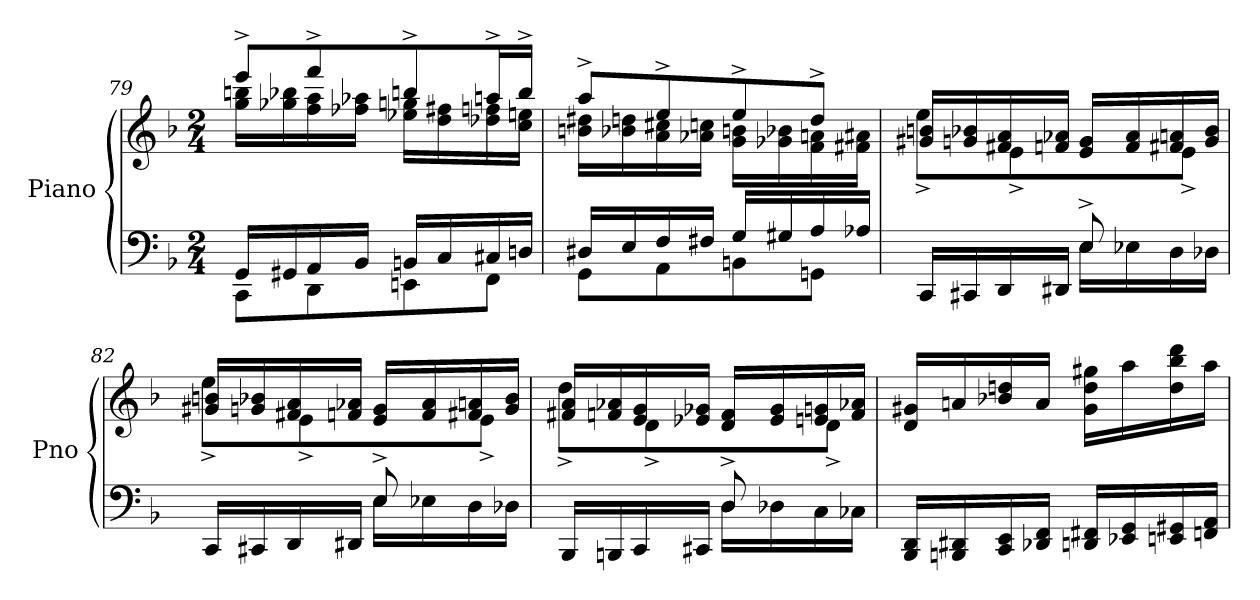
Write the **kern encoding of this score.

**kern	**kern
*part1	*part1
*staff2	*staff1
*I"Piano	*
*I'Pno	*
*clefF4	*clefG2
*k[b-]	*k[b-]
*M2/4	*M2/4
=79	=79
*^	*^
16GG/LL	8CC\L	8eee^/L	16gg\ 16bbn\LL
16GG#X/	.	.	16gg-X\ 16bb-X\
16AA/	8DD\	8fff^/	16ff\ 16aa\
16BB-/JJ	.	.	16ff-X\ 16aa-X\JJ
16BBn/LL	8EEn\	8bbn^/	16ee-X\ 16ggn\LL
16C/	.	.	16dd\ 16ff#X\
16C#X/	8FF\J	16aan^/L	16dd-X\ 16ffn\
16Dn/JJ	.	16bb^/JJ	16cc\ 16een\JJ
=80	=80	=80	=80
16D#X/LL	8GG\L	8aa^/L	16bn\ 16dd#X\LL
16E/	.	.	16b-X\ 16ddn\
16F/	8AA\	8ee^/	16a\ 16cc#X\
16F#X/JJ	.	.	16a-X\ 16ccn\JJ
16G/LL	8BBn\	8ee^/	16g\ 16bn\LL
16G#X/	.	.	16g-X\ 16b-X\
16A/	8GGn\J	8dd^/J	16f\ 16an\
16A-X/JJ	.	.	16f#X\ 16a#X\JJ
!!LO:LB:g=z	!!
=81	=81	=81	=81
4ryy	16CC/LL	16g#X/ 16bn/LL	8ee^\L
.	16CC#X/	16gn/ 16b-X/	.
.	16DD/	16f#X/ 16a/	8e^\
.	16DD#X/JJ	16fn/ 16a-X/JJ	.
8E^/	16E\LL	16e/ 16g/LL	8ryy
.	16E-X\	16f/ 16a-/	.
8ryy	16D\	16f#X/ 16an/	8e^\J
.	16D-X\JJ	16g/ 16b-/JJ	.
=82	=82	=82	=82
4ryy	16CC/LL	16g#X/ 16bn/LL	8ee^\L
.	16CC#X/	16gn/ 16b-X/	.
.	16DD/	16f#X/ 16a/	8e^\
.	16DD#X/JJ	16fn/ 16a-X/JJ	.
8E^/	16E\LL	16e/ 16g/LL	8ryy
.	16E-X\	16f/ 16a-/	.
8ryy	16D\	16f#X/ 16an/	8e^\J
.	16D-X\JJ	16g/ 16b-/JJ	.
=83	=83	=83	=83
4ryy	16BBB-/LL	16f#X/ 16a/LL	8dd^\L
.	16BBBn/	16fn/ 16a-X/	.
.	16CC/	16e/ 16g/	8d^\
.	16CC#X/JJ	16e-X/ 16g-X/JJ	.
8D^/	16D\LL	16d/ 16f/LL	8ryy
.	16D-X\	16e-/ 16g-/	.
8ryy	16C\	16en/ 16gn/	8d^\J
.	16C-X\JJ	16f/ 16a-X/JJ	.
*v	*v	*	*
*	*v	*v
!!LO:LB:g=z
=84	=84
16BBB-/ 16DD/LL	16d/ 16g#X/LL
16BBBn/ 16DD#X/	16an/
16CC/ 16EE/	16b-X/ 16ddn/
16DD-X/ 16FF/JJ	16a/JJ
16DDn/ 16FF#X/LL	16g#\ 16dd\ 16gg#X\LL
16EE-X/ 16GG/	16aa\
16EEn/ 16GG#X/	16dd\ 16bb-\ 16ddd\
16FFn/ 16AA/JJ	16aa\JJ
=	=
*-	*-
